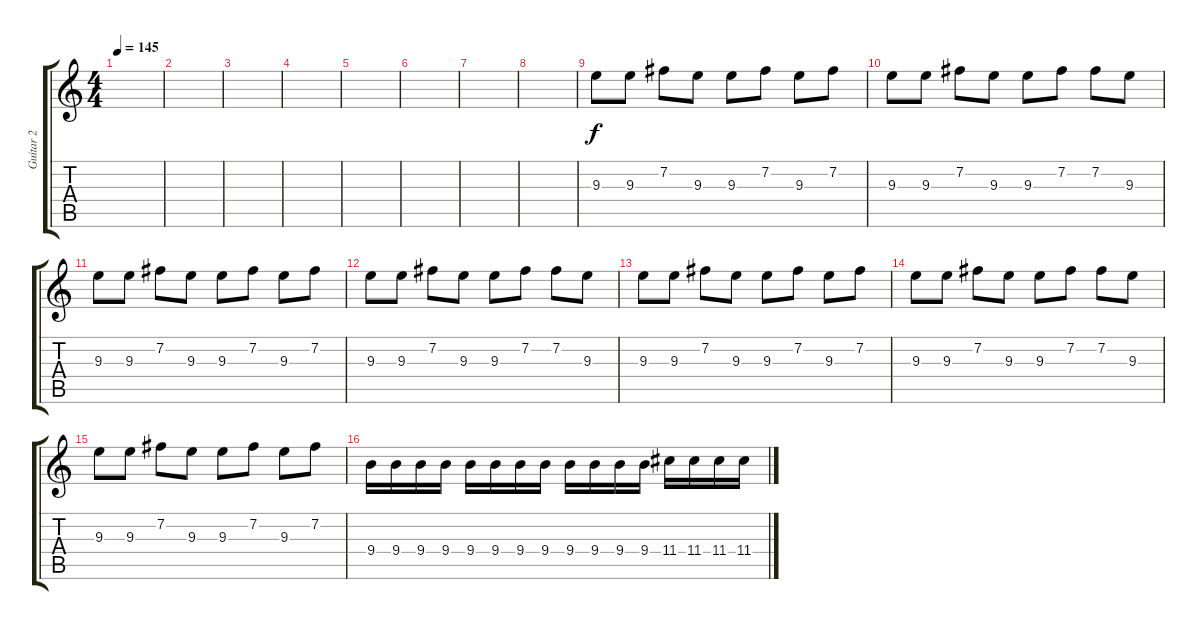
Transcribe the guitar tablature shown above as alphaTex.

\track ("Guitar 2" "Guitar 2") {instrument distortionguitar}
\staff {score tabs}
\tuning (E4 B3 G3 D3 A2 E2) {hide}
\ts (4 4)
\tempo 145
\clef g2
\ks c
|
|
|
|
|
|
|
|
9.3.8 9.3.8 7.2.8 9.3.8 9.3.8 7.2.8 9.3.8 7.2.8 |
9.3.8 9.3.8 7.2.8 9.3.8 9.3.8 7.2.8 7.2.8 9.3.8 |
9.3.8 9.3.8 7.2.8 9.3.8 9.3.8 7.2.8 9.3.8 7.2.8 |
9.3.8 9.3.8 7.2.8 9.3.8 9.3.8 7.2.8 7.2.8 9.3.8 |
9.3.8 9.3.8 7.2.8 9.3.8 9.3.8 7.2.8 9.3.8 7.2.8 |
9.3.8 9.3.8 7.2.8 9.3.8 9.3.8 7.2.8 7.2.8 9.3.8 |
9.3.8 9.3.8 7.2.8 9.3.8 9.3.8 7.2.8 9.3.8 7.2.8 |
9.4.16 9.4.16 9.4.16 9.4.16 9.4.16 9.4.16 9.4.16 9.4.16 9.4.16 9.4.16 9.4.16 9.4.16 11.4.16 11.4.16 11.4.16 11.4.16
